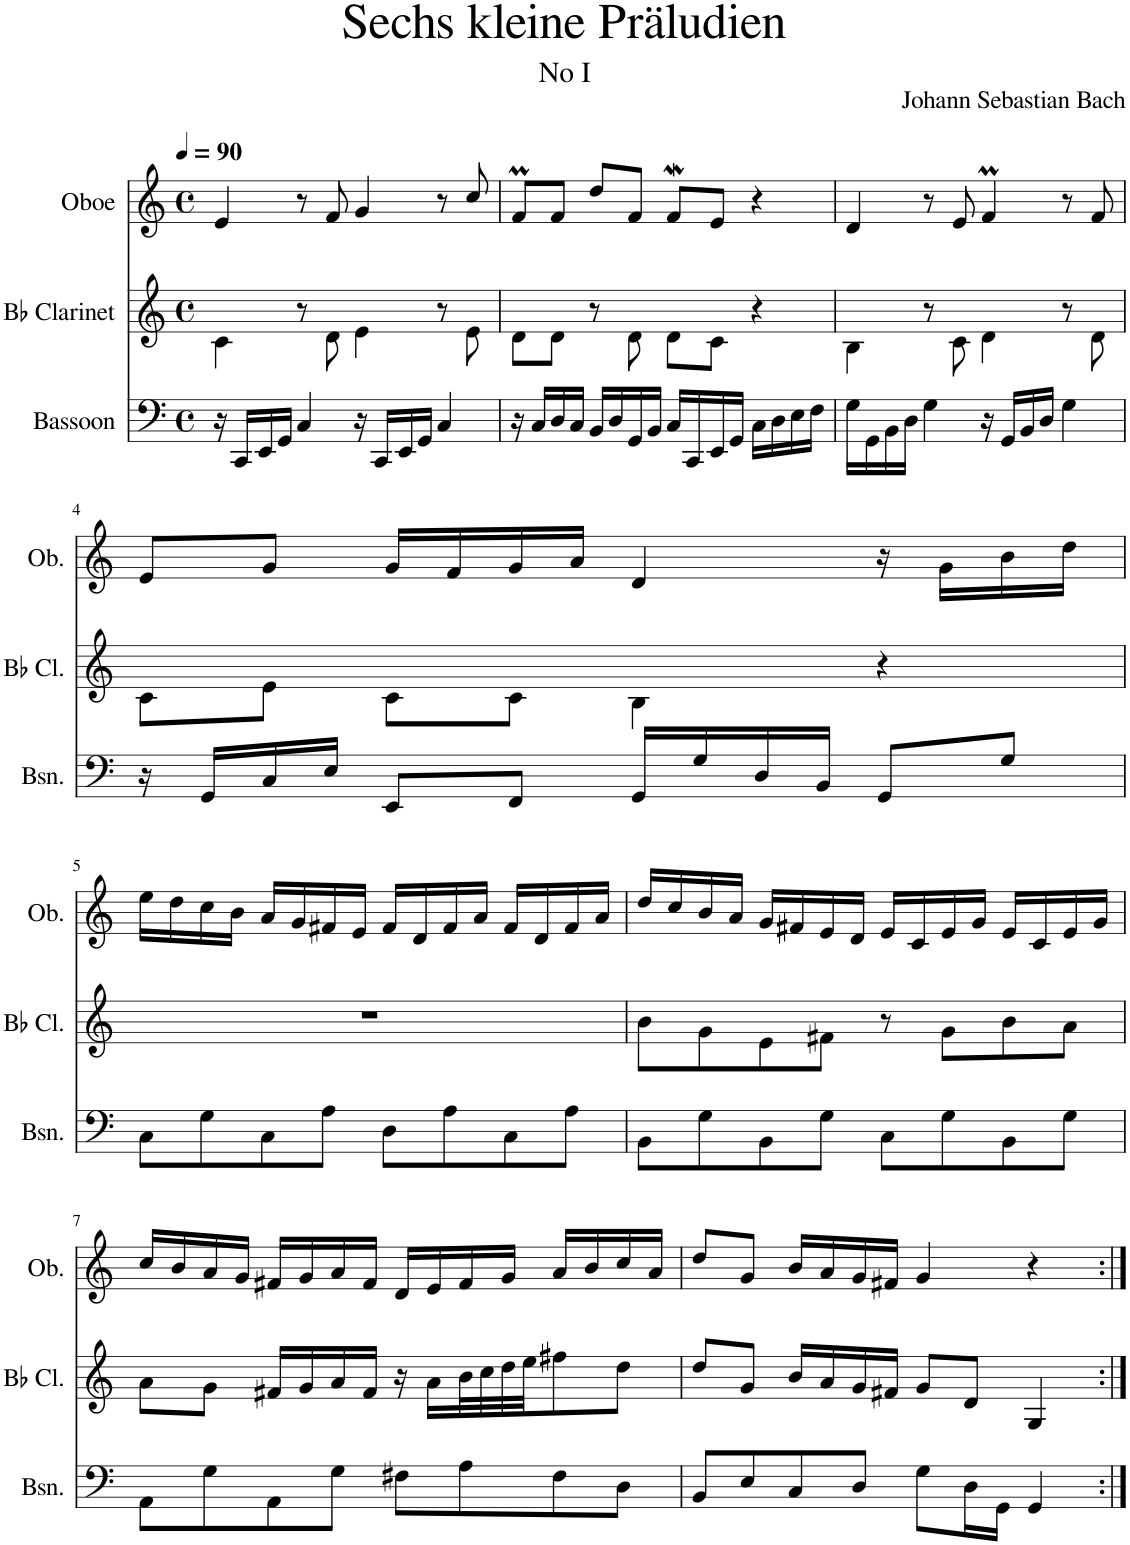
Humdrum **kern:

**kern	**kern	**kern	**kern	**kern
*part4	*part4	*part3	*part2	*part1
*staff5	*staff4	*staff3	*staff2	*staff1
*I"Piano	*	*I"Bassoon	*I"Bb Clarinet	*I"Oboe
*I'Pno.	*	*I'Bsn.	*I'Bb Cl.	*I'Ob.
*stria5	*stria5	*	*	*
*clefF4	*clefG2	*clefF4	*clefG2	*clefG2
*	*	*	*ITrd1c2	*
*k[]	*k[]	*k[]	*k[]	*k[]
*M4/4	*M4/4	*M4/4	*M4/4	*M4/4
*met(c)	*met(c)	*met(c)	*met(c)	*met(c)
*MM90	*MM90	*MM90	*MM90	*MM90
=1	=1	=1	=1	=1
*	*^	*	*	*
16r	4e	4G 4c	16r	4c\	4e/
16CC/LL	.	.	16CC/LL	.	.
16EE/	.	.	16EE/	.	.
16GG/JJ	.	.	16GG/JJ	.	.
4C	8r	8ryy	4C/	8r	8r
.	8f	8d	.	8d\	8f/
16r	4g	4c 4e	16r	4e\	4g/
16CC/LL	.	.	16CC/LL	.	.
16EE/	.	.	16EE/	.	.
16GG/JJ	.	.	16GG/JJ	.	.
4C	8r	8ryy	4C/	8r	8r
.	8cc	8e	.	8e\	8cc/
=2	=2	=2	=2	=2	=2
16r	8fM/L	8d/L	16r	8d\L	8fM/L
16C/LL	.	.	16C/LL	.	.
16D/	8f/J	8d/J	16D/	8d\J	8f/J
16C/JJ	.	.	16C/JJ	.	.
16BB/LL	8dd/L	8r	16BB/LL	8r	8dd/L
16D/J	.	.	16D/	.	.
16GG/L	8f/J	8d	16GG/	8d\	8f/J
16BB/JJ	.	.	16BB/JJ	.	.
16C/LL	8fw/L	8d/L	16C/LL	8d\L	8fw/L
16CC/J	.	.	16CC/	.	.
16EE/L	8e/J	8c/J	16EE/	8c\J	8e/J
16GG/JJ	.	.	16GG/JJ	.	.
16C\LL	4r	4ryy	16C\LL	4r	4r
16D\J	.	.	16D\	.	.
16E\L	.	.	16E\	.	.
16F\JJ	.	.	16F\JJ	.	.
=3	=3	=3	=3	=3	=3
16G\LL	4d	4B	16G\LL	4B\	4d/
16GG\J	.	.	16GG\	.	.
16BB\L	.	.	16BB\	.	.
16D\JJ	.	.	16D\JJ	.	.
4G	8r	8ryy	4G\	8r	8r
.	8e	8c	.	8c\	8e/
16r	4fM	4d	16r	4d\	4fM/
16GG/LL	.	.	16GG/LL	.	.
16BB/	.	.	16BB/	.	.
16D/JJ	.	.	16D/JJ	.	.
4G	8r	8ryy	4G\	8r	8r
.	8f	8d	.	8d\	8f/
!!LO:LB:g=z
=4	=4	=4	=4	=4	=4
16r	8e/L	8c/L	16r	8c\L	8e/L
16GG/LL	.	.	16GG/LL	.	.
16C/	8g/J	8e/J	16C/	8e\J	8g/J
16E/JJ	.	.	16E/JJ	.	.
8EE/L	16g/LL	8c/L	8EE/L	8c\L	16g/LL
.	16f/J	.	.	.	16f/
8FF/J	16g/L	8c/J	8FF/J	8c\J	16g/
.	16a/JJ	.	.	.	16a/JJ
16GG/LL	4d	4B	16GG/LL	4B\	4d/
16G/J	.	.	16G/	.	.
16D/L	.	.	16D/	.	.
16BB/JJ	.	.	16BB/JJ	.	.
8GG/L	16r	4ryy	8GG/L	4r	16r
.	16g\LL	.	.	.	16g\LL
8G/J	16b\	.	8G/J	.	16b\
.	16dd\JJ	.	.	.	16dd\JJ
*	*v	*v	*	*	*
!!LO:LB:g=z
=5	=5	=5	=5	=5
8C\L	16ee\LL	8C\L	1r	16ee\LL
.	16dd\J	.	.	16dd\
8G\J	16cc\L	8G\	.	16cc\
.	16b\JJ	.	.	16b\JJ
8C\L	16a/LL	8C\	.	16a/LL
.	16g/J	.	.	16g/
8A\J	16f#X/L	8A\J	.	16f#X/
.	16e/JJ	.	.	16e/JJ
8D\L	16f#/LL	8D\L	.	16f#/LL
.	16d/J	.	.	16d/
8A\J	16f#/L	8A\	.	16f#/
.	16a/JJ	.	.	16a/JJ
8C\L	16f#/LL	8C\	.	16f#/LL
.	16d/J	.	.	16d/
8A\J	16f#/L	8A\J	.	16f#/
.	16a/JJ	.	.	16a/JJ
=6	=6	=6	=6	=6
8BB\L	16dd\LL	8BB\L	8b\L	16dd/LL
.	16cc\J	.	.	16cc/
8G\J	16b\L	8G\	8g\	16b/
.	16a\JJ	.	.	16a/JJ
8BB\L	16g/LL	8BB\	8e\	16g/LL
.	16f#X/J	.	.	16f#X/
8G\J	16e/L	8G\J	8f#X\J	16e/
.	16d/JJ	.	.	16d/JJ
8C\L	16e/LL	8C\L	8r	16e/LL
.	16c/J	.	.	16c/
8G\J	16e/L	8G\	8g\L	16e/
.	16g/JJ	.	.	16g/JJ
8BB\L	16e/LL	8BB\	8b\	16e/LL
.	16c/J	.	.	16c/
8G\J	16e/L	8G\J	8a\J	16e/
.	16g/JJ	.	.	16g/JJ
!!LO:LB:g=z
=7	=7	=7	=7	=7
8AA\L	16cc/LL	8AA\L	8a\L	16cc/LL
.	16b/J	.	.	16b/
8G\J	16a/L	8G\	8g\J	16a/
.	16g/JJ	.	.	16g/JJ
8AA\L	16f#X/LL	8AA\	16f#X/LL	16f#X/LL
.	16g/J	.	16g/	16g/
8G\J	16a/L	8G\J	16a/	16a/
.	16f#/JJ	.	16f#/JJ	16f#/JJ
8F#X\L	16d/LL	8F#X\L	16r	16d/LL
.	16e/J	.	16a\LL	16e/
8A\J	16f#/L	8A\	32b\L	16f#/
.	.	.	32cc\	.
.	16g/JJ	.	32dd\	16g/JJ
.	.	.	32ee\JJ	.
8F#\L	16a/LL	8F#\	8ff#X\	16a/LL
.	16b/J	.	.	16b/
8D\J	16cc/L	8D\J	8dd\J	16cc/
.	16a/JJ	.	.	16a/JJ
=8	=8	=8	=8	=8
8BB/L	8dd\L	8BB/L	8dd/L	8dd/L
8E/J	8g\J	8E/	8g/J	8g/J
8C/L	16b/LL	8C/	16b/LL	16b/LL
.	16a/J	.	16a/	16a/
8D/J	16g/L	8D/J	16g/	16g/
.	16f#X/JJ	.	16f#X/JJ	16f#X/JJ
8G	16g/LL	8G\L	8g/L	4g/
.	16d/J	.	.	.
16r	8B/J	16D\L	8d/J	.
16G	.	16GG\JJ	.	.
4GG	4r	4GG/	4G/	4r
=:|!	=:|!	=:|!	=:|!	=:|!
*-	*-	*-	*-	*-
